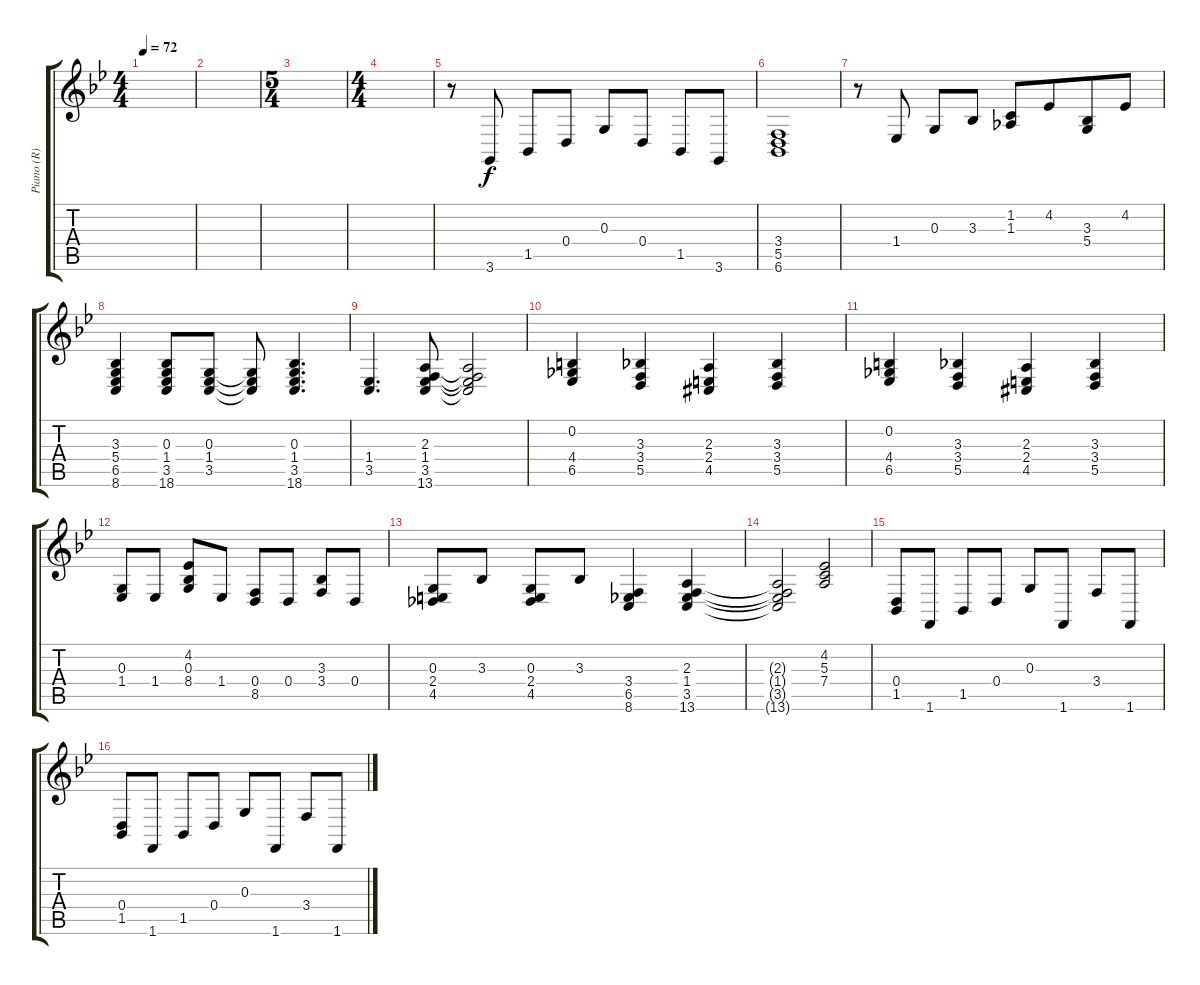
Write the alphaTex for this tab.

\track ("Piano (R)" "Piano (R)") {instrument acousticgrandpiano}
\staff {score tabs}
\tuning (E4 B3 G3 D3 A2 E2) {hide}
\ts (4 4)
\tempo 72
\clef g2
\ks bb
|
|
\ts (5 4)
|
\ts (4 4)
|
r.8 3.6.8 1.5.8 0.4.8 0.3.8 0.4.8 1.5.8 3.6.8 |
(3.4 5.5 6.6).1 |
r.8 1.4.8 0.3.8 3.3.8 (1.2 1.3).8 4.2.8{beam merge} (3.3 5.4).8 4.2.8 |
(3.3 5.4 6.5 8.6).4 (0.3 1.4 3.5 18.6).8 (0.3 1.4 3.5).8 (0.3{t} 1.4{t} 3.5{t}).8 (0.3 1.4 3.5 18.6).4{d} |
(1.4 3.5).4{d} (2.3 1.4 3.5 13.6).8 (2.3{t} 1.4{t} 3.5{t} 13.6{t}).2 |
(0.2 4.4 6.5).4 (3.3 3.4 5.5).4 (2.3 2.4 4.5{acc #}).4 (3.3 3.4 5.5).4 |
(0.2 4.4 6.5).4 (3.3 3.4 5.5).4 (2.3 2.4 4.5{acc #}).4 (3.3 3.4 5.5).4 |
(0.3 1.4).8 1.4.8 (4.2 0.3 8.4).8 1.4.8 (0.4 8.5).8 0.4.8 (3.3 3.4).8 0.4.8 |
(0.3 2.4 4.5).8 3.3.8 (0.3 2.4 4.5).8 3.3.8 (3.4 6.5 8.6).4 (2.3 1.4 3.5 13.6).4 |
(2.3{t} 1.4{t} 3.5{t} 13.6{t}).2 (4.2 5.3 7.4).2 |
(0.4 1.5).8 1.6.8 1.5.8 0.4.8 0.3.8 1.6.8 3.4.8 1.6.8 |
(0.4 1.5).8 1.6.8 1.5.8 0.4.8 0.3.8 1.6.8 3.4.8 1.6.8
